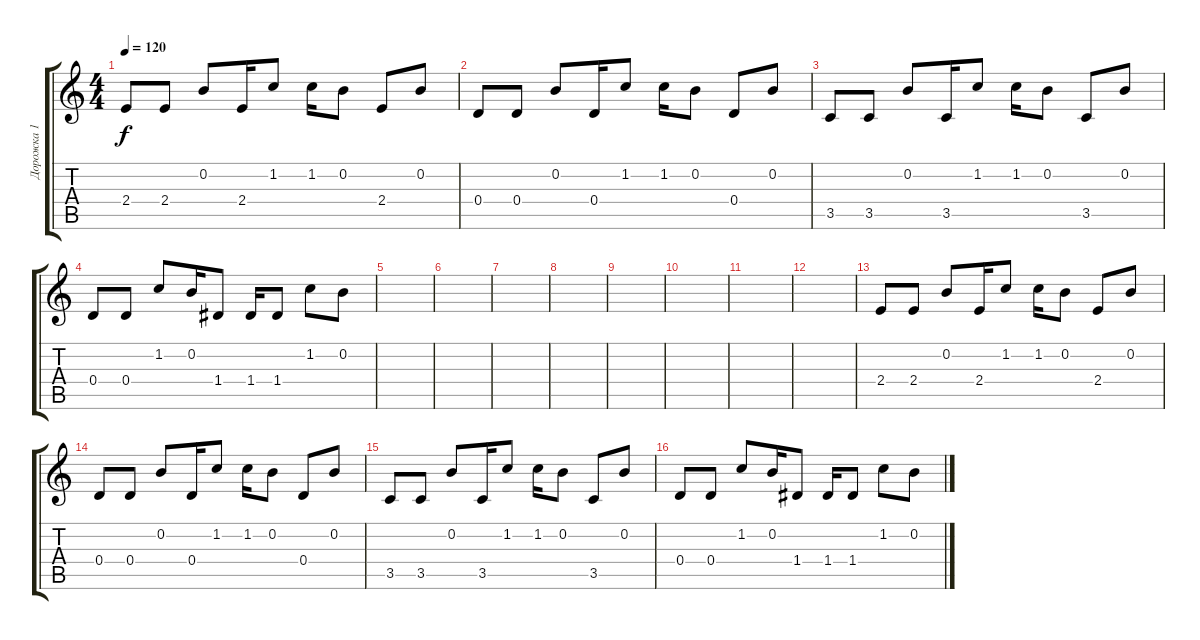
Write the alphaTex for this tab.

\track ("Дорожка 1" "Дорожка 1") {instrument acousticguitarsteel}
\staff {score tabs}
\tuning (E4 B3 G3 D3 A2 E2) {hide}
\ts (4 4)
\tempo 120
\clef g2
\ks c
2.4.8{dy f} 2.4.8 0.2.8 2.4.16 1.2.8 1.2.16 0.2.8 2.4.8 0.2.8 |
0.4.8 0.4.8 0.2.8 0.4.16 1.2.8 1.2.16 0.2.8 0.4.8 0.2.8 |
3.5.8 3.5.8 0.2.8 3.5.16 1.2.8 1.2.16 0.2.8 3.5.8 0.2.8 |
0.4.8 0.4.8 1.2.8 0.2.16 1.4.8 1.4.16 1.4.8 1.2.8 0.2.8 |
|
|
|
|
|
|
|
|
2.4.8 2.4.8 0.2.8 2.4.16 1.2.8 1.2.16 0.2.8 2.4.8 0.2.8 |
0.4.8 0.4.8 0.2.8 0.4.16 1.2.8 1.2.16 0.2.8 0.4.8 0.2.8 |
3.5.8 3.5.8 0.2.8 3.5.16 1.2.8 1.2.16 0.2.8 3.5.8 0.2.8 |
0.4.8 0.4.8 1.2.8 0.2.16 1.4.8 1.4.16 1.4.8 1.2.8 0.2.8
